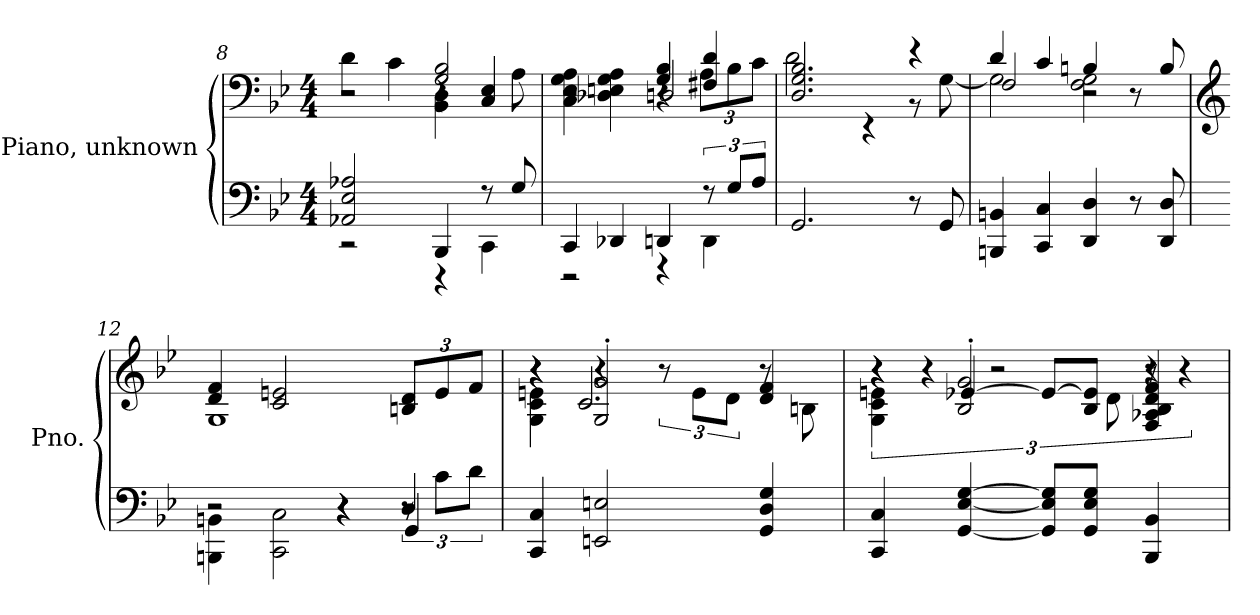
**kern	**kern
*part1	*part1
*staff2	*staff1
*I"Piano, unknown	*
*I'Pno.	*
!!LO:LB:g=z
*clefF4	*clefF4
*k[b-e-]	*k[b-e-]
*M4/4	*M4/4
=8	=8
*^	*^
*	*	*	*^
2AA-X/ 2E-/ 2A-X/	2r	2r	4d\	2r
.	.	.	4c\	.
4BBB-/	4r	2G/ 2B-/	4BB-\ 4D\	4r
8r	4CC\	.	8r	4C/ 4E-/
8G/	.	.	8A\	.
=9	=9	=9	=9	=9
4CC/	2r	2r	4C\ 4E-\ 4G\ 4A\	2r
4DD-X/	.	.	4D-X\ 4En\ 4G\ 4A\	.
4DDn/	4r	4G/ 4B-/	4r	2Dn/
*	*	*	*Xbrackettup	*
12r	4DD\	4F#X/ 4d/	12A\L	.
12G/L	.	.	12B-\	.
12A/J	.	.	12c\J	.
*v	*v	*	*	*
*	*	*v	*v
=10	=10	=10
2.GG/	2.D/ 2.G/ 2.B-/	2d\
.	.	4r
8r	4r	8r
8GG/	.	[8G\
=11	=11	=11
*	*	*^
4BBBn/ 4BBn/	4d/	2G\]	2F/
4CC/ 4C/	4c/	.	.
4DD/ 4D/	4Bn/	2F\ 2G\	2r
8r	8r	.	.
8DD/ 8D/	8B/	.	.
*	*v	*v	*v
=12	=12
*	*clefG2
*^	*^
*	*^	*	*
2r	4BBBn\ 4BBn\	2r	4d/ 4f/	1G
.	2CC\ 2C\	.	2c/ 2en/	.
4r	.	4r	.	.
4D/	12r	4GG/	12Bn/ 12d/L	.
.	12c\L	.	12e/	.
.	12d\J	.	12f/J	.
*v	*v	*v	*	*
!!LO:LB:g=z
=13	=13	=13
*	*	*^
4CC/ 4C/	4r	4G\ 4c\ 4en\	4r
2EEn/ 2En/	2G/' 2g/'	4r	2.c/
*	*	*brackettup	*
.	.	12r	.
.	.	12e\L	.
.	.	12d\J	.
4GG/ 4D/ 4G/	4d/ 4f/	8r	.
.	.	8Bn\	.
=14	=14	=14	=14
4CC/ 4C/	4r	6G\ 6c\ 6en\	4r
.	.	6r	.
[4GG/ [4E-/ [4G/	2B-/' 2g/'	.	[4e-X/
.	.	3r	.
8GG/] 8E-/] 8G/]L	.	.	8e-/L_
8GG/ 8E-/ 8G/J	.	.	8B-/ 8e-/]J
.	.	12d\	.
4BBB-/ 4BB-/	4r	12r	4F/ 4A-X/ 4B-/ 4d/ 4f/
.	.	6r	.
*	*v	*v	*v
=	=
*-	*-
